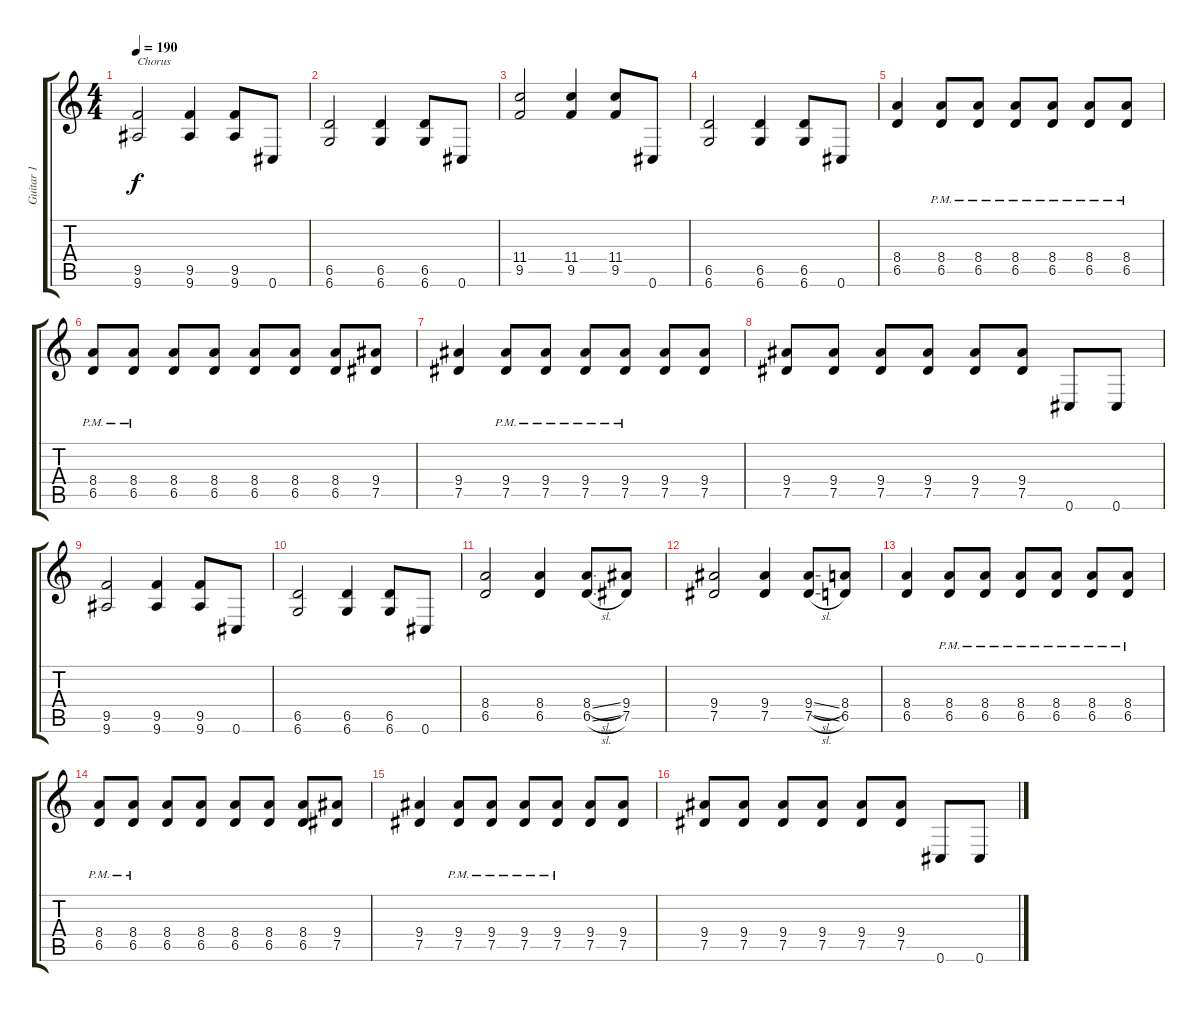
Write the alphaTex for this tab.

\track ("Guitar 1" "Guitar 1") {instrument distortionguitar}
\staff {score tabs}
\tuning (Eb4 Bb3 Gb3 Db3 Ab2 Db2) {hide}
\ts (4 4)
\tempo 190
\clef g2
\ks c
(9.5 9.6).2{txt "Chorus" dy f} (9.5 9.6).4 (9.5 9.6).8 0.6.8 |
(6.5 6.6).2 (6.5 6.6).4 (6.5 6.6).8 0.6.8 |
(11.4 9.5).2 (11.4 9.5).4 (11.4 9.5).8 0.6.8 |
(6.5 6.6).2 (6.5 6.6).4 (6.5 6.6).8 0.6.8 |
(8.4 6.5).4 (8.4{pm} 6.5{pm}).8 (8.4{pm} 6.5{pm}).8 (8.4{pm} 6.5{pm}).8 (8.4{pm} 6.5{pm}).8 (8.4{pm} 6.5{pm}).8 (8.4{pm} 6.5{pm}).8 |
(8.4{pm} 6.5{pm}).8 (8.4{pm} 6.5{pm}).8 (8.4 6.5).8 (8.4 6.5).8 (8.4 6.5).8 (8.4 6.5).8 (8.4 6.5).8 (9.4 7.5).8 |
(9.4 7.5).4 (9.4{pm} 7.5{pm}).8 (9.4{pm} 7.5{pm}).8 (9.4{pm} 7.5{pm}).8 (9.4{pm} 7.5{pm}).8 (9.4 7.5).8 (9.4 7.5).8 |
(9.4 7.5).8 (9.4 7.5).8 (9.4 7.5).8 (9.4 7.5).8 (9.4 7.5).8 (9.4 7.5).8 0.6.8 0.6.8 |
(9.5 9.6).2 (9.5 9.6).4 (9.5 9.6).8 0.6.8 |
(6.5 6.6).2 (6.5 6.6).4 (6.5 6.6).8 0.6.8 |
(8.4 6.5).2 (8.4 6.5).4 (8.4{sl} 6.5{sl}).8 (9.4 7.5).8 |
(9.4 7.5).2 (9.4 7.5).4 (9.4{sl} 7.5{sl}).8 (8.4 6.5).8 |
(8.4 6.5).4 (8.4{pm} 6.5{pm}).8 (8.4{pm} 6.5{pm}).8 (8.4{pm} 6.5{pm}).8 (8.4{pm} 6.5{pm}).8 (8.4{pm} 6.5{pm}).8 (8.4{pm} 6.5{pm}).8 |
(8.4{pm} 6.5{pm}).8 (8.4{pm} 6.5{pm}).8 (8.4 6.5).8 (8.4 6.5).8 (8.4 6.5).8 (8.4 6.5).8 (8.4 6.5).8 (9.4 7.5).8 |
(9.4 7.5).4 (9.4{pm} 7.5{pm}).8 (9.4{pm} 7.5{pm}).8 (9.4{pm} 7.5{pm}).8 (9.4{pm} 7.5{pm}).8 (9.4 7.5).8 (9.4 7.5).8 |
(9.4 7.5).8 (9.4 7.5).8 (9.4 7.5).8 (9.4 7.5).8 (9.4 7.5).8 (9.4 7.5).8 0.6.8 0.6.8
